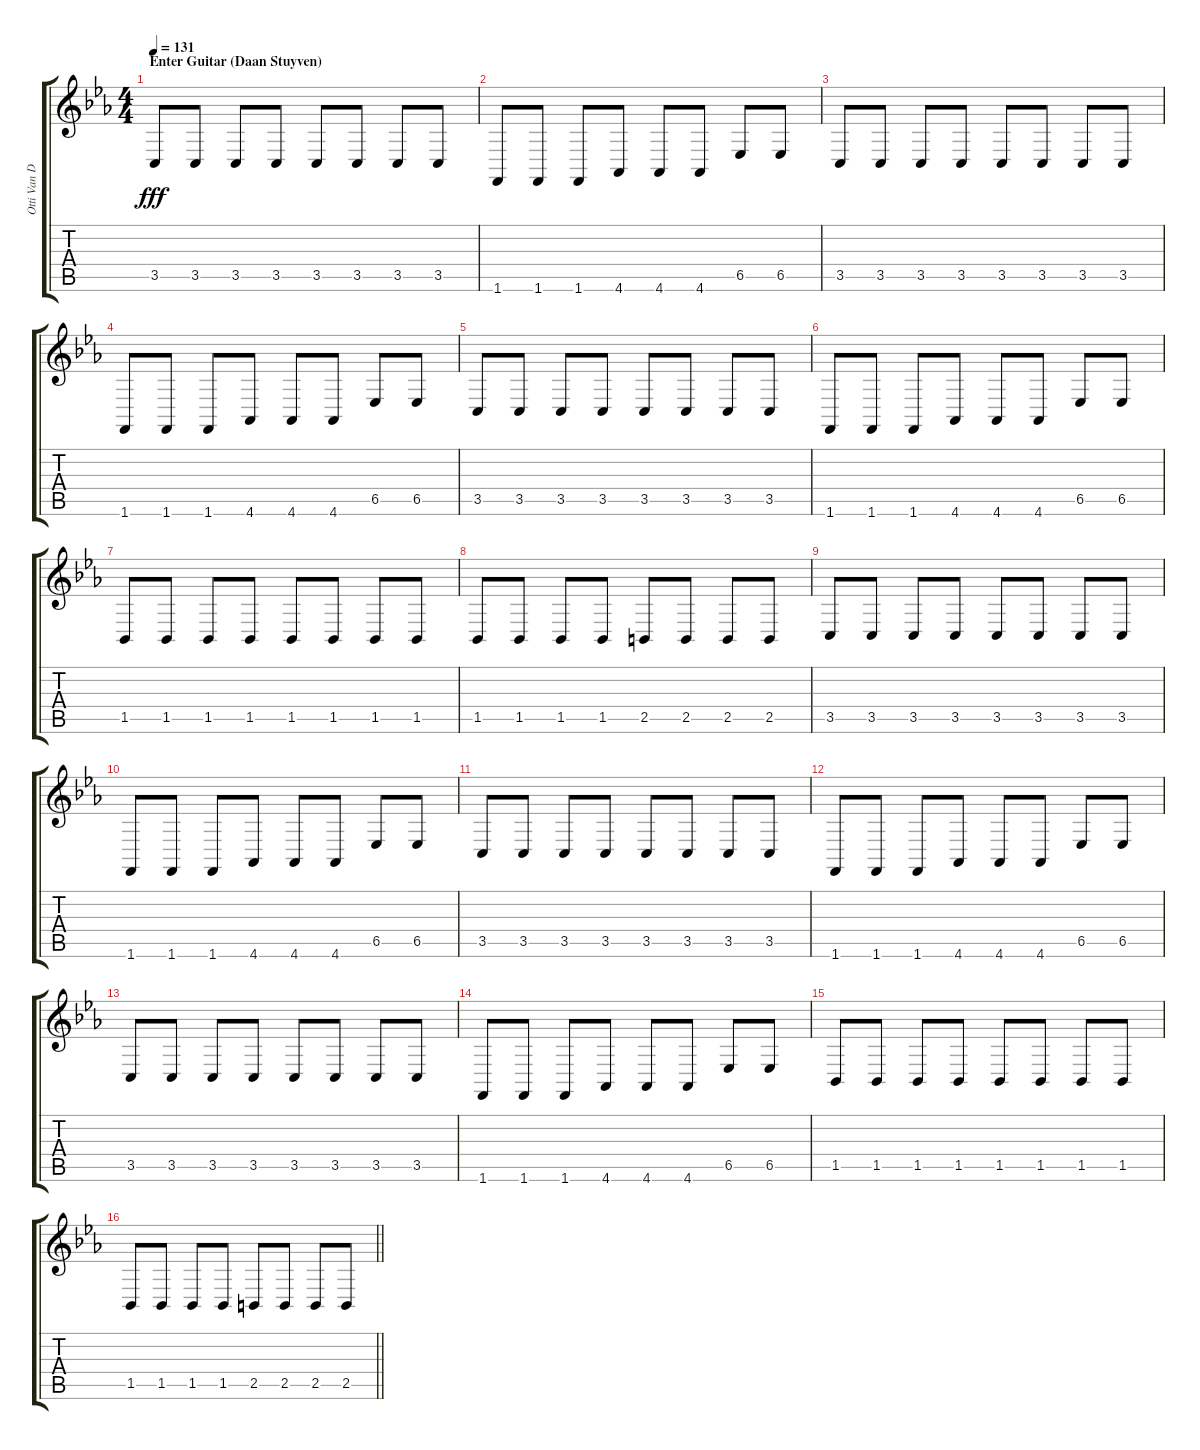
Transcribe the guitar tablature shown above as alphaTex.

\track ("Otti Van Der Werf/Jeroen Swinnen (Bass L" "Otti Van D") {instrument lead1square}
\staff {score tabs}
\tuning (E4 B3 G3 D3 A2 E2) {hide}
\ts (4 4)
\section ("" "Enter Guitar (Daan Stuyven)")
\tempo 131
\clef g2
\ks cminor
3.5.8{dy fff} 3.5.8 3.5.8 3.5.8 3.5.8 3.5.8 3.5.8 3.5.8 |
1.6.8 1.6.8 1.6.8 4.6.8 4.6.8 4.6.8 6.5.8 6.5.8 |
3.5.8 3.5.8 3.5.8 3.5.8 3.5.8 3.5.8 3.5.8 3.5.8 |
1.6.8 1.6.8 1.6.8 4.6.8 4.6.8 4.6.8 6.5.8 6.5.8 |
3.5.8 3.5.8 3.5.8 3.5.8 3.5.8 3.5.8 3.5.8 3.5.8 |
1.6.8 1.6.8 1.6.8 4.6.8 4.6.8 4.6.8 6.5.8 6.5.8 |
1.5.8 1.5.8 1.5.8 1.5.8 1.5.8 1.5.8 1.5.8 1.5.8 |
1.5.8 1.5.8 1.5.8 1.5.8 2.5.8 2.5.8 2.5.8 2.5.8 |
3.5.8 3.5.8 3.5.8 3.5.8 3.5.8 3.5.8 3.5.8 3.5.8 |
1.6.8 1.6.8 1.6.8 4.6.8 4.6.8 4.6.8 6.5.8 6.5.8 |
3.5.8 3.5.8 3.5.8 3.5.8 3.5.8 3.5.8 3.5.8 3.5.8 |
1.6.8 1.6.8 1.6.8 4.6.8 4.6.8 4.6.8 6.5.8 6.5.8 |
3.5.8 3.5.8 3.5.8 3.5.8 3.5.8 3.5.8 3.5.8 3.5.8 |
1.6.8 1.6.8 1.6.8 4.6.8 4.6.8 4.6.8 6.5.8 6.5.8 |
1.5.8 1.5.8 1.5.8 1.5.8 1.5.8 1.5.8 1.5.8 1.5.8 |
\barLineRight lightlight
1.5.8 1.5.8 1.5.8 1.5.8 2.5.8 2.5.8 2.5.8 2.5.8
